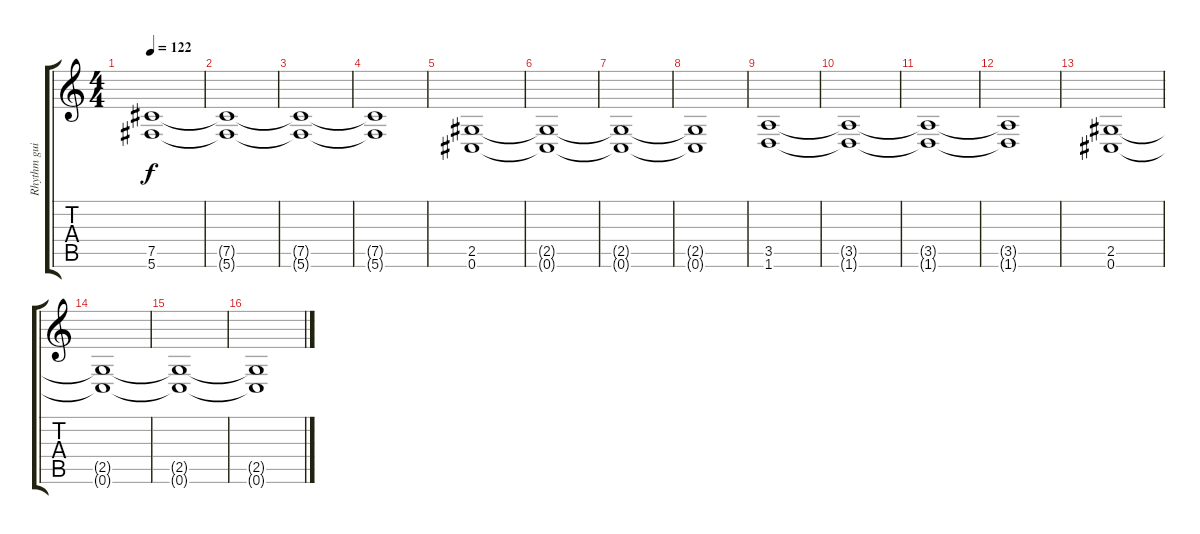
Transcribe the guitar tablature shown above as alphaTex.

\track ("Rhythm guitar" "Rhythm gui") {instrument overdrivenguitar}
\staff {score tabs}
\tuning (Db4 Ab3 E3 B2 Gb2 Db2) {hide}
\ts (4 4)
\tempo 122
\clef g2
\ks c
(7.5 5.6).1{dy f volume 13} |
(7.5{t} 5.6{t}).1{volume 9} |
(7.5{t} 5.6{t}).1 |
(7.5{t} 5.6{t}).1 |
(2.5 0.6).1{volume 13} |
(2.5{t} 0.6{t}).1{volume 9} |
(2.5{t} 0.6{t}).1 |
(2.5{t} 0.6{t}).1 |
(3.5 1.6).1{volume 13} |
(3.5{t} 1.6{t}).1{volume 9} |
(3.5{t} 1.6{t}).1 |
(3.5{t} 1.6{t}).1 |
(2.5 0.6).1{volume 13} |
(2.5{t} 0.6{t}).1{volume 9} |
(2.5{t} 0.6{t}).1 |
(2.5{t} 0.6{t}).1
